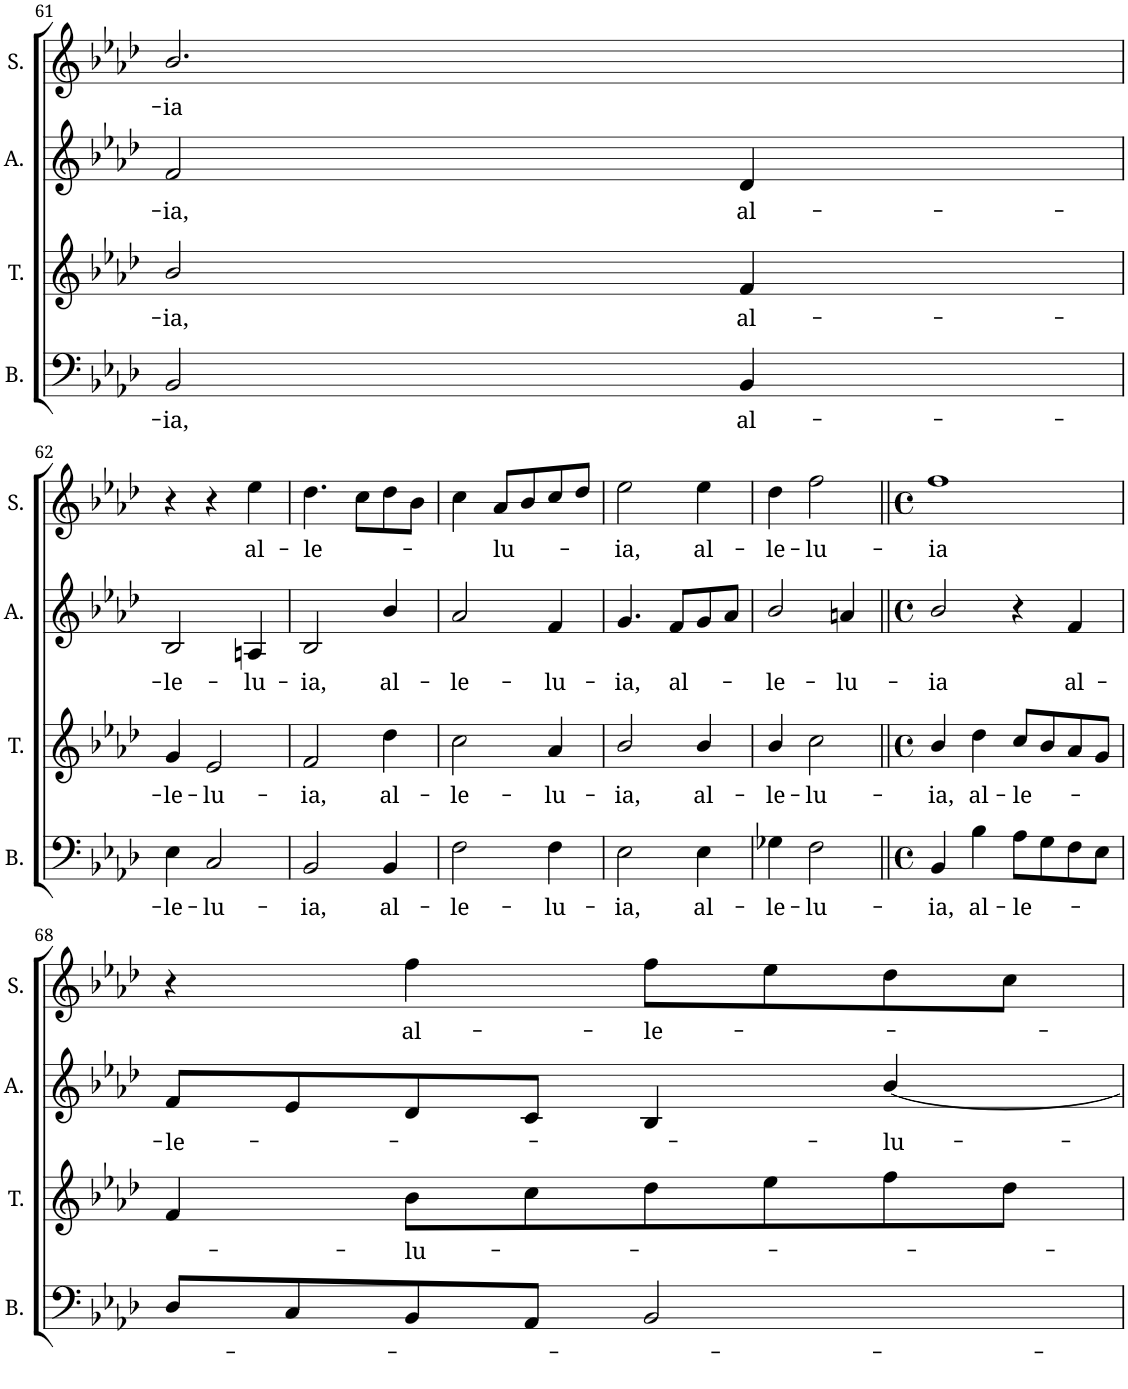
**kern	**text	**kern	**text	**kern	**text	**kern	**text
*part4	*part4	*part3	*part3	*part2	*part2	*part1	*part1
*staff4	*staff4	*staff3	*staff3	*staff2	*staff2	*staff1	*staff1
*I"Basse	*	*I"Tenor	*	*I"Alto	*	*I"Soprano	*
*I'B.	*	*I'T.	*	*I'A.	*	*I'S.	*
!!LO:PB:g=z
*clefF4	*	*clefG2	*	*clefG2	*	*clefG2	*
*k[b-e-a-d-]	*	*k[b-e-a-d-]	*	*k[b-e-a-d-]	*	*k[b-e-a-d-]	*
*M3/4	*	*M3/4	*	*M3/4	*	*M3/4	*
=61	=61	=61	=61	=61	=61	=61	=61
!	!LO:LY:b	!	!LO:LY:b	!	!LO:LY:b	!	!LO:LY:b
2BB-/	-ia,	2b-/	-ia,	2f/	-ia,	2.b-/	-ia
!	!LO:LY:b	!	!LO:LY:b	!	!LO:LY:b	!	!
4BB-/	al-	4f/	al-	4d-/	al-	.	.
!!LO:LB:g=z
=62	=62	=62	=62	=62	=62	=62	=62
!	!LO:LY:b	!	!LO:LY:b	!	!LO:LY:b	!	!
4E-\	-le-	4g/	-le-	2B-/	-le-	4r	.
!	!LO:LY:b	!	!LO:LY:b	!	!	!	!
2C/	-lu-	2e-/	-lu-	.	.	4r	.
!	!	!	!	!	!LO:LY:b	!	!LO:LY:b
.	.	.	.	4An/	-lu-	4ee-\	al-
=63	=63	=63	=63	=63	=63	=63	=63
!	!LO:LY:b	!	!LO:LY:b	!	!LO:LY:b	!	!LO:LY:b
2BB-/	-ia,	2f/	-ia,	2B-/	-ia,	4.dd-\	-le-
.	.	.	.	.	.	8cc\L	.
!	!LO:LY:b	!	!LO:LY:b	!	!LO:LY:b	!	!
4BB-/	al-	4dd-\	al-	4b-/	al-	8dd-\	.
.	.	.	.	.	.	8b-\J	.
=64	=64	=64	=64	=64	=64	=64	=64
!	!LO:LY:b	!	!LO:LY:b	!	!LO:LY:b	!	!
2F\	-le-	2cc\	-le-	2a-/	-le-	4cc\	.
!	!	!	!	!	!	!	!LO:LY:b
.	.	.	.	.	.	8a-/L	-lu-
.	.	.	.	.	.	8b-/	.
!	!LO:LY:b	!	!LO:LY:b	!	!LO:LY:b	!	!
4F\	-lu-	4a-/	-lu-	4f/	-lu-	8cc/	.
.	.	.	.	.	.	8dd-/J	.
=65	=65	=65	=65	=65	=65	=65	=65
!	!LO:LY:b	!	!LO:LY:b	!	!LO:LY:b	!	!LO:LY:b
2E-\	-ia,	2b-/	-ia,	4.g/	-ia,	2ee-\	-ia,
!	!	!	!	!	!LO:LY:b	!	!
.	.	.	.	8f/L	al-	.	.
!	!LO:LY:b	!	!LO:LY:b	!	!	!	!LO:LY:b
4E-\	al-	4b-/	al-	8g/	.	4ee-\	al-
.	.	.	.	8a-/J	.	.	.
=66	=66	=66	=66	=66	=66	=66	=66
!	!LO:LY:b	!	!LO:LY:b	!	!LO:LY:b	!	!LO:LY:b
4G-X\	-le-	4b-/	-le-	2b-/	-le-	4dd-\	-le-
!	!LO:LY:b	!	!LO:LY:b	!	!	!	!LO:LY:b
2F\	-lu-	2cc\	-lu-	.	.	2ff\	-lu-
!	!	!	!	!	!LO:LY:b	!	!
.	.	.	.	4an/	-lu-	.	.
=67||	=67||	=67||	=67||	=67||	=67||	=67||	=67||
*M4/4	*	*M4/4	*	*M4/4	*	*M4/4	*
*met(c)	*	*met(c)	*	*met(c)	*	*met(c)	*
!	!LO:LY:b	!	!LO:LY:b	!	!LO:LY:b	!	!LO:LY:b
4BB-/	-ia,	4b-/	-ia,	2b-/	-ia	1ff	-ia
!	!LO:LY:b	!	!LO:LY:b	!	!	!	!
4B-\	al-	4dd-\	al-	.	.	.	.
!	!LO:LY:b	!	!LO:LY:b	!	!	!	!
8A-\L	-le-	8cc/L	-le-	4r	.	.	.
8G\	.	8b-/	.	.	.	.	.
!	!	!	!	!	!LO:LY:b	!	!
8F\	.	8a-/	.	4f/	al-	.	.
8E-\J	.	8g/J	.	.	.	.	.
!!LO:LB:g=z
=68	=68	=68	=68	=68	=68	=68	=68
!	!	!	!	!	!LO:LY:b	!	!
8D-/L	.	4f/	.	8f/L	-le-	4r	.
8C/	.	.	.	8e-/	.	.	.
!	!	!	!LO:LY:b	!	!	!	!LO:LY:b
8BB-/	.	8b-\L	-lu-	8d-/	.	4ff\	al-
8AA-/J	.	8cc\	.	8c/J	.	.	.
!	!	!	!	!	!	!	!LO:LY:b
2BB-/	.	8dd-\	.	4B-/	.	8ff\L	-le-
.	.	8ee-\	.	.	.	8ee-\	.
!	!	!	!	!	!LO:LY:b	!	!
.	.	8ff\	.	[4b-/	-lu-	8dd-\	.
.	.	8dd-\J	.	.	.	8cc\J	.
=	=	=	=	=	=	=	=
*-	*-	*-	*-	*-	*-	*-	*-
